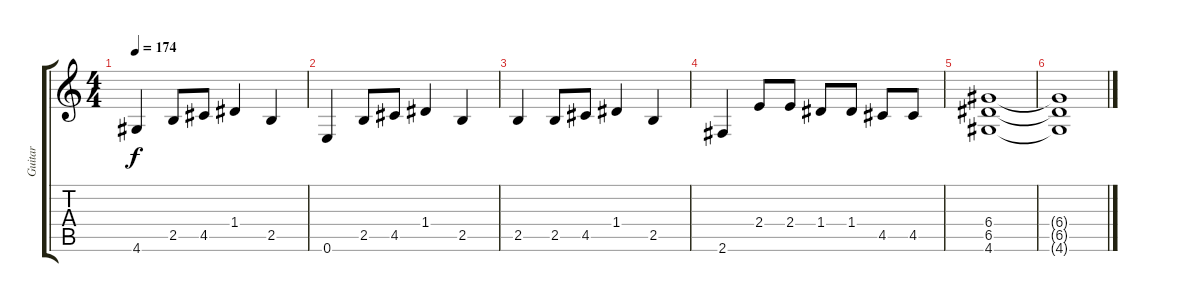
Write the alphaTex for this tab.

\track ("Guitar" "Guitar") {instrument distortionguitar}
\staff {score tabs}
\tuning (E4 B3 G3 D3 A2 E2) {hide}
\ts (4 4)
\tempo 174
\clef g2
\ks c
4.6.4{dy f} 2.5.8 4.5.8 1.4.4 2.5.4 |
0.6.4 2.5.8 4.5.8 1.4.4 2.5.4 |
2.5.4 2.5.8 4.5.8 1.4.4 2.5.4 |
2.6.4 2.4.8 2.4.8 1.4.8 1.4.8 4.5.8 4.5.8 |
(6.4 6.5 4.6).1 |
(6.4{t} 6.5{t} 4.6{t}).1
